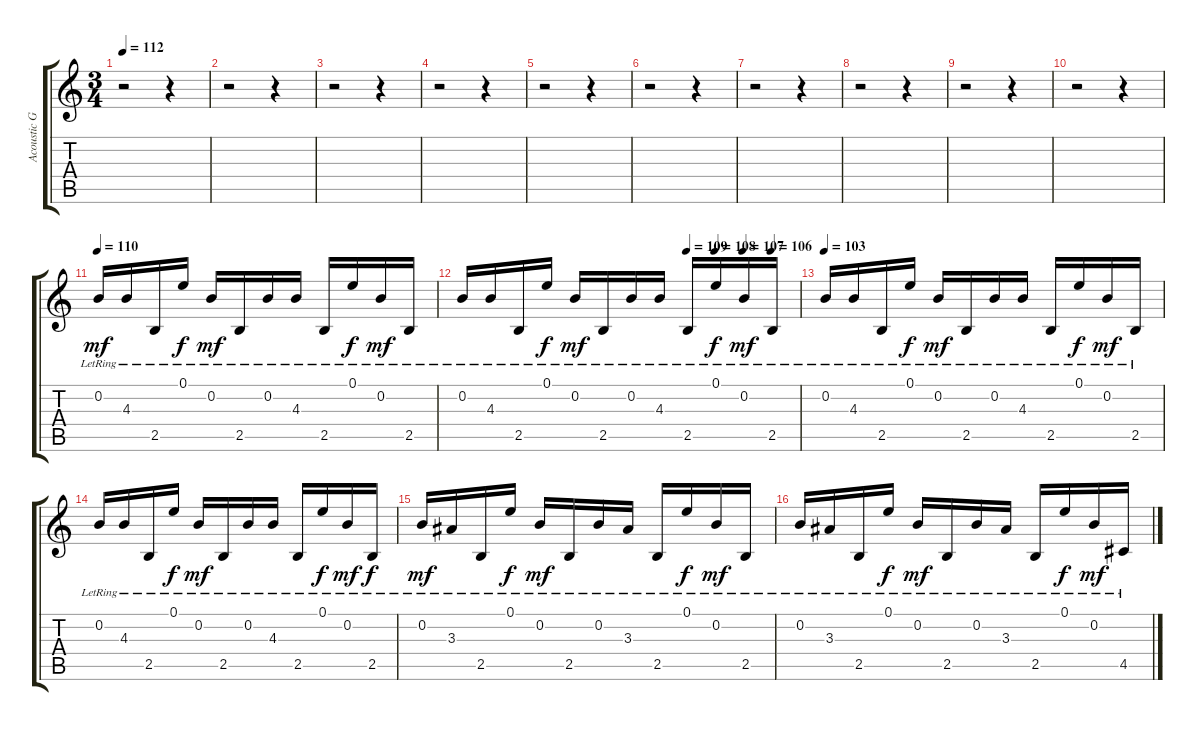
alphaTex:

\track ("Acoustic Guitar" "Acoustic G") {instrument acousticguitarsteel}
\staff {score tabs}
\tuning (E4 B3 G3 D3 A2 E2) {hide}
\ts (3 4)
\tempo 112
\clef g2
\ks c
r.2{dy mf} r.4 |
r.2 r.4 |
r.2 r.4 |
r.2 r.4 |
r.2 r.4 |
r.2 r.4 |
r.2 r.4 |
r.2 r.4 |
r.2 r.4 |
r.2 r.4 |
\tempo 110
0.2{lr}.16 4.3{lr}.16 2.5{lr}.16 0.1{lr}.16{dy f} 0.2{lr}.16{dy mf} 2.5{lr}.16 0.2{lr}.16 4.3{lr}.16 2.5{lr}.16 0.1{lr}.16{dy f} 0.2{lr}.16{dy mf} 2.5{lr}.16 |
\tempo (109 0.6666666666666666)
\tempo (108 0.75)
\tempo (107 0.8333333333333334)
\tempo (106 0.9166666666666666)
0.2{lr}.16 4.3{lr}.16 2.5{lr}.16 0.1{lr}.16{dy f} 0.2{lr}.16{dy mf} 2.5{lr}.16 0.2{lr}.16 4.3{lr}.16 2.5{lr}.16 0.1{lr}.16{dy f} 0.2{lr}.16{dy mf} 2.5{lr}.16 |
\tempo 103
0.2{lr}.16 4.3{lr}.16 2.5{lr}.16 0.1{lr}.16{dy f} 0.2{lr}.16{dy mf} 2.5{lr}.16 0.2{lr}.16 4.3{lr}.16 2.5{lr}.16 0.1{lr}.16{dy f} 0.2{lr}.16{dy mf} 2.5{lr}.16 |
0.2{lr}.16 4.3{lr}.16 2.5{lr}.16 0.1{lr}.16{dy f} 0.2{lr}.16{dy mf} 2.5{lr}.16 0.2{lr}.16 4.3{lr}.16 2.5{lr}.16 0.1{lr}.16{dy f} 0.2{lr}.16{dy mf} 2.5{lr}.16{dy f} |
0.2{lr}.16{dy mf} 3.3{lr}.16 2.5{lr}.16 0.1{lr}.16{dy f} 0.2{lr}.16{dy mf} 2.5{lr}.16 0.2{lr}.16 3.3{lr}.16 2.5{lr}.16 0.1{lr}.16{dy f} 0.2{lr}.16{dy mf} 2.5{lr}.16 |
0.2{lr}.16 3.3{lr}.16 2.5{lr}.16 0.1{lr}.16{dy f} 0.2{lr}.16{dy mf} 2.5{lr}.16 0.2{lr}.16 3.3{lr}.16 2.5{lr}.16 0.1{lr}.16{dy f} 0.2{lr}.16{dy mf} 4.5{lr}.16
